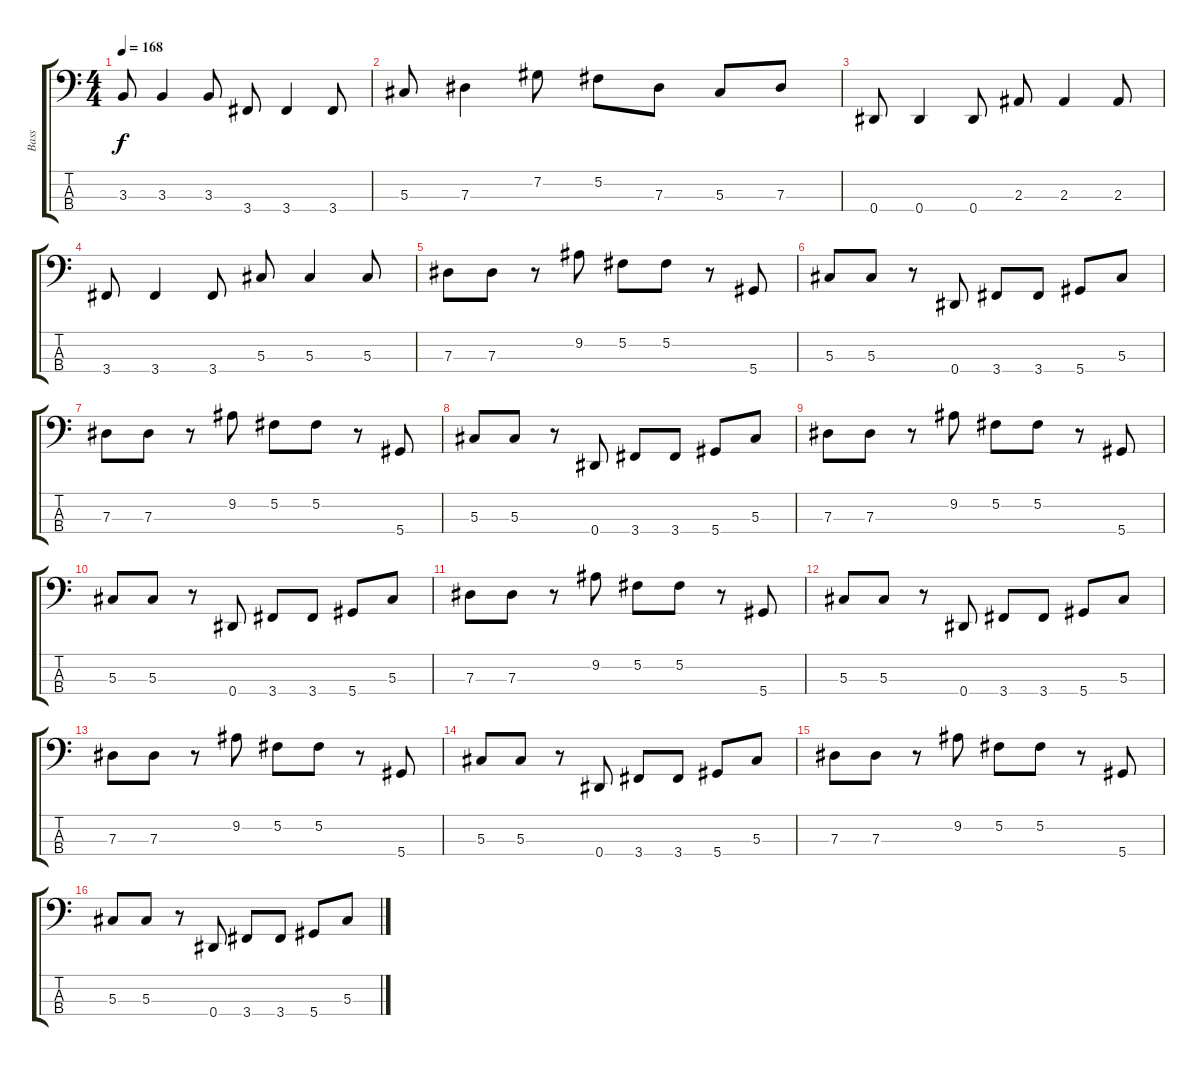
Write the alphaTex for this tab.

\track ("Bass" "Bass") {instrument electricbasspick}
\staff {score tabs}
\tuning (Gb2 Db2 Ab1 Eb1) {hide}
\ts (4 4)
\tempo 168
\clef f4
\ks c
3.3.8{dy f} 3.3.4 3.3.8 3.4.8 3.4.4 3.4.8 |
5.3.8 7.3.4 7.2.8 5.2.8 7.3.8 5.3.8 7.3.8 |
0.4.8 0.4.4 0.4.8 2.3.8 2.3.4 2.3.8 |
3.4.8 3.4.4 3.4.8 5.3.8 5.3.4 5.3.8 |
7.3.8 7.3.8 r.8 9.2.8 5.2.8 5.2.8 r.8 5.4.8 |
5.3.8 5.3.8 r.8 0.4.8 3.4.8 3.4.8 5.4.8 5.3.8 |
7.3.8 7.3.8 r.8 9.2.8 5.2.8 5.2.8 r.8 5.4.8 |
5.3.8 5.3.8 r.8 0.4.8 3.4.8 3.4.8 5.4.8 5.3.8 |
7.3.8 7.3.8 r.8 9.2.8 5.2.8 5.2.8 r.8 5.4.8 |
5.3.8 5.3.8 r.8 0.4.8 3.4.8 3.4.8 5.4.8 5.3.8 |
7.3.8 7.3.8 r.8 9.2.8 5.2.8 5.2.8 r.8 5.4.8 |
5.3.8 5.3.8 r.8 0.4.8 3.4.8 3.4.8 5.4.8 5.3.8 |
7.3.8 7.3.8 r.8 9.2.8 5.2.8 5.2.8 r.8 5.4.8 |
5.3.8 5.3.8 r.8 0.4.8 3.4.8 3.4.8 5.4.8 5.3.8 |
7.3.8 7.3.8 r.8 9.2.8 5.2.8 5.2.8 r.8 5.4.8 |
5.3.8 5.3.8 r.8 0.4.8 3.4.8 3.4.8 5.4.8 5.3.8
